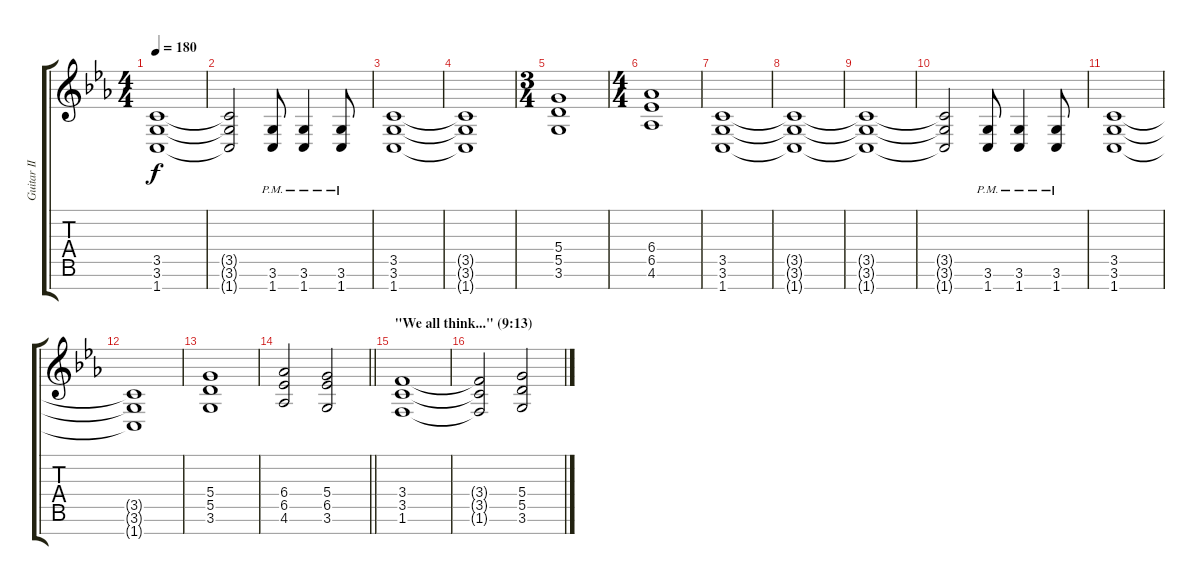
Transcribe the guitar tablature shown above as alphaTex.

\track ("Guitar II" "Guitar II") {instrument distortionguitar}
\staff {score tabs}
\tuning (E4 B3 G3 D3 A2 E2 B1) {hide}
\ts (4 4)
\tempo 180
\clef g2
\ks eb
(3.5{t} 3.6{t} 1.7{t}).1{dy f} |
(3.5{t} 3.6{t} 1.7{t}).2 (3.6{pm} 1.7{pm}).8 (3.6{pm} 1.7{pm}).4 (3.6{pm} 1.7{pm}).8 |
(3.5 3.6 1.7).1 |
(3.5{t} 3.6{t} 1.7{t}).1 |
\ts (3 4)
(5.4 5.5 3.6).1 |
\ts (4 4)
(6.4 6.5 4.6).1 |
(3.5 3.6 1.7).1 |
(3.5{t} 3.6{t} 1.7{t}).1 |
(3.5{t} 3.6{t} 1.7{t}).1 |
(3.5{t} 3.6{t} 1.7{t}).2 (3.6{pm} 1.7{pm}).8 (3.6{pm} 1.7{pm}).4 (3.6{pm} 1.7{pm}).8 |
(3.5 3.6 1.7).1 |
(3.5{t} 3.6{t} 1.7{t}).1 |
(5.4 5.5 3.6).1 |
\barLineRight lightlight
(6.4 6.5 4.6).2 (5.4 6.5 3.6).2 |
\section ("" "\"We all think...\" (9:13)")
(3.4 3.5 1.6).1 |
(3.4{t} 3.5{t} 1.6{t}).2 (5.4 5.5 3.6).2
